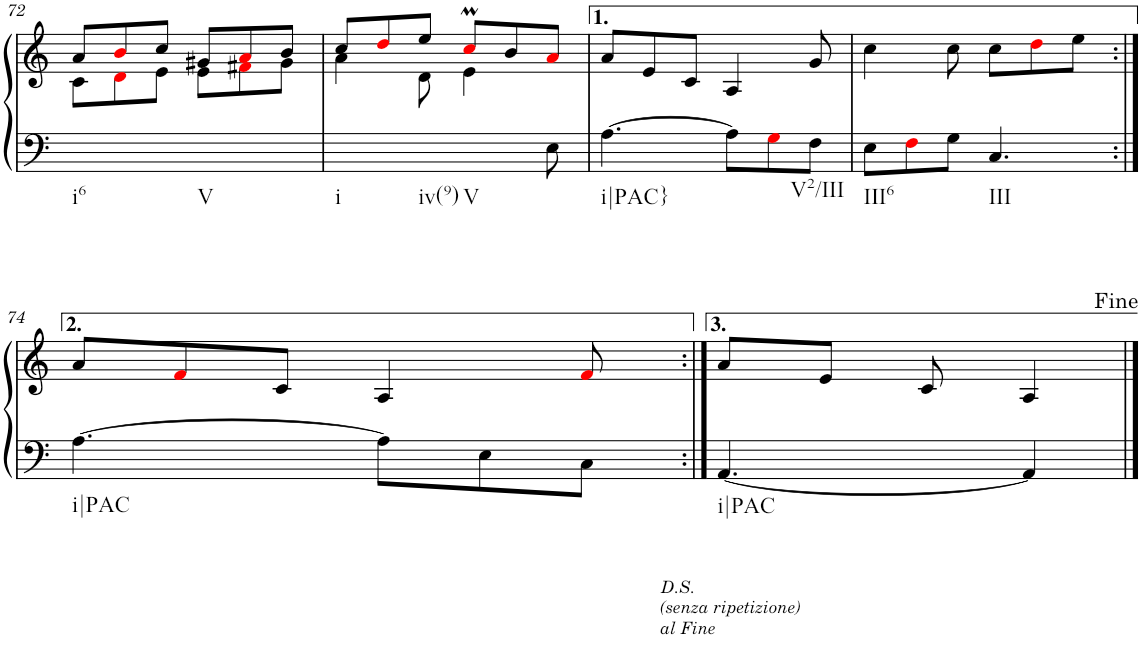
**kern	**kern
*part1	*part1
*staff2	*staff1
*I"Klavier linke Hand	*
!!LO:PB:g=z
*clefF4	*clefG2
*k[]	*k[]
*M6/8	*M6/8
=72	=72
*	*^
!LO:TX:b:t=i6	!	!
!LO:TX:b:t=V	!	!
2.ryy	8a/L	8c\L
.	8bi/	8di\
.	8cc/J	8e\J
.	8g#X/L	8e\L
.	8ai/	8f#Xi\
.	8b/J	8g#\J
=73	=73	=73
!LO:TX:b:t=i	!	!
!LO:TX:b:t=iv(9)	!	!
4.ryy	8cc/L	4a\
.	8ddi/	.
.	8ee/J	8d\
!LO:TX:b:t=V	!	!
4ryy	8ccMi/L	4e\
.	8b/	.
8E\	8ai/J	8ryy
=74	=74	=74
!LO:TX:b:t=i|PAC}	!	!
*	*v	*v
[4.A\	8a/L
.	8e/
.	8c/J
8A\L]	4A/
8Gi\	.
!LO:TX:b:t=V2/III	!
8F\J	8g/
=35	=35
!LO:TX:b:t=III6	!
8E\L	4cc\
8Fi\	.
8G\J	8cc\
!LO:TX:b:t=III	!
4.C/	8cc\L
.	8ddi\
.	8ee\J
!!LO:LB:g=z
=74:|!	=74:|!
!LO:TX:b:t=i|PAC	!
[4.A\	8a/L
.	8fi/
.	8c/J
8A\L]	4A/
8E\	.
8C\J	8fi/
!	!LO:TX:b:t=D.S.\n(senza ripetizione)\nal Fine
!LO:TX:b:t=D.S.\n(senza ripetizione)\nal Fine	!
=74X2:|!	=74X2:|!
!LO:TX:b:t=i|PAC	!
[4.AA/	8a/L
.	8e/J
.	8c/
4AA/]	4A/
==	==
*-	*-
